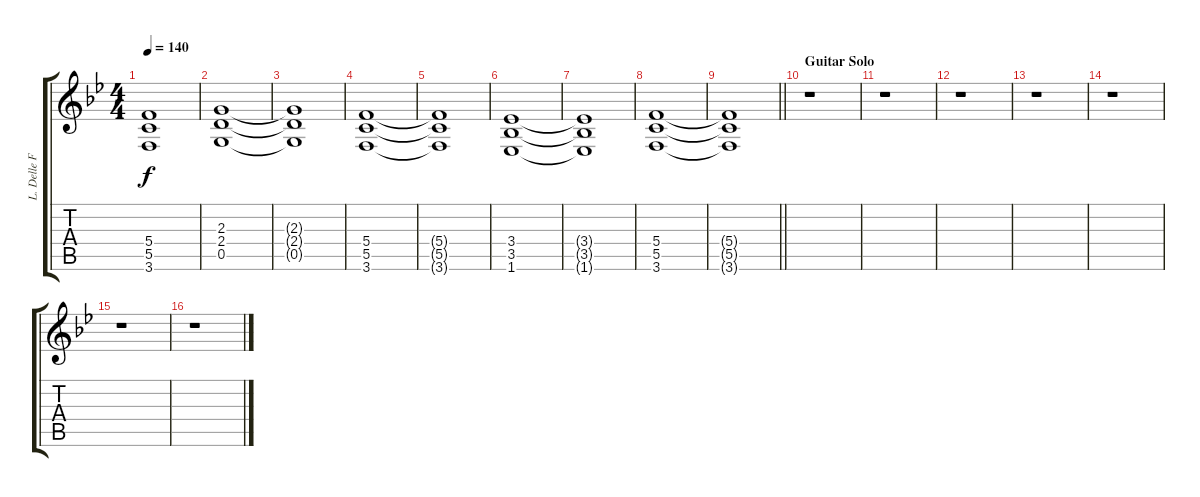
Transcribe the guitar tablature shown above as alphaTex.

\track ("L. Delle Fave (Dist. Guitar L)" "L. Delle F") {instrument overdrivenguitar}
\staff {score tabs}
\tuning (D4 A3 F3 C3 G2 D2) {hide}
\ts (4 4)
\tempo 140
\clef g2
\ks gminor
(5.4{t} 5.5{t} 3.6{t}).1{dy f} |
(2.3 2.4 0.5).1 |
(2.3{t} 2.4{t} 0.5{t}).1 |
(5.4 5.5 3.6).1 |
(5.4{t} 5.5{t} 3.6{t}).1 |
(3.4 3.5 1.6).1 |
(3.4{t} 3.5{t} 1.6{t}).1 |
(5.4 5.5 3.6).1 |
\barLineRight lightlight
(5.4{t} 5.5{t} 3.6{t}).1 |
\section ("" "Guitar Solo")
r.1 |
r.1 |
r.1 |
r.1 |
r.1 |
r.1 |
r.1
